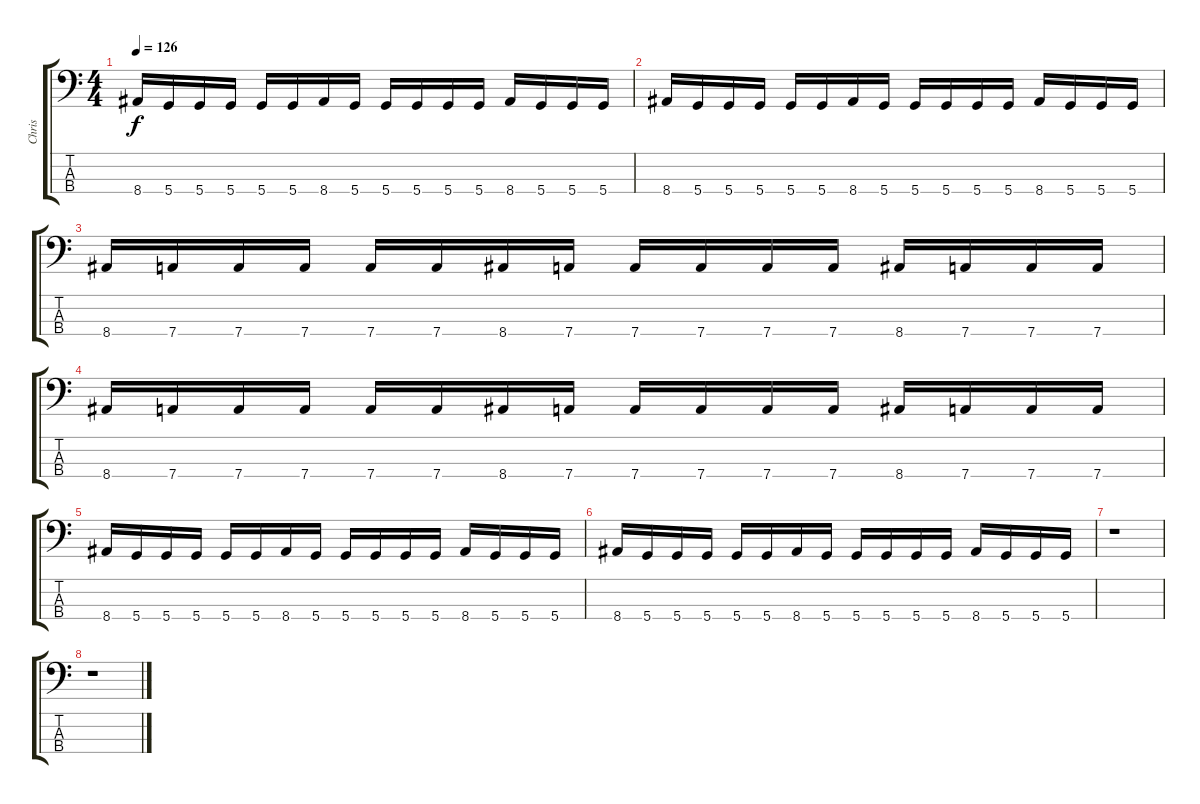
\track ("Chris" "Chris") {instrument electricbassfinger}
\staff {score tabs}
\tuning (G2 D2 A1 D1) {hide}
\ts (4 4)
\tempo 126
\clef f4
\ks c
8.4.16{dy f} 5.4.16 5.4.16 5.4.16 5.4.16 5.4.16 8.4.16 5.4.16 5.4.16 5.4.16 5.4.16 5.4.16 8.4.16 5.4.16 5.4.16 5.4.16 |
8.4.16 5.4.16 5.4.16 5.4.16 5.4.16 5.4.16 8.4.16 5.4.16 5.4.16 5.4.16 5.4.16 5.4.16 8.4.16 5.4.16 5.4.16 5.4.16 |
8.4.16 7.4.16 7.4.16 7.4.16 7.4.16 7.4.16 8.4.16 7.4.16 7.4.16 7.4.16 7.4.16 7.4.16 8.4.16 7.4.16 7.4.16 7.4.16 |
8.4.16 7.4.16 7.4.16 7.4.16 7.4.16 7.4.16 8.4.16 7.4.16 7.4.16 7.4.16 7.4.16 7.4.16 8.4.16 7.4.16 7.4.16 7.4.16 |
8.4.16 5.4.16 5.4.16 5.4.16 5.4.16 5.4.16 8.4.16 5.4.16 5.4.16 5.4.16 5.4.16 5.4.16 8.4.16 5.4.16 5.4.16 5.4.16 |
8.4.16 5.4.16 5.4.16 5.4.16 5.4.16 5.4.16 8.4.16 5.4.16 5.4.16 5.4.16 5.4.16 5.4.16 8.4.16 5.4.16 5.4.16 5.4.16 |
r.1 |
r.1
